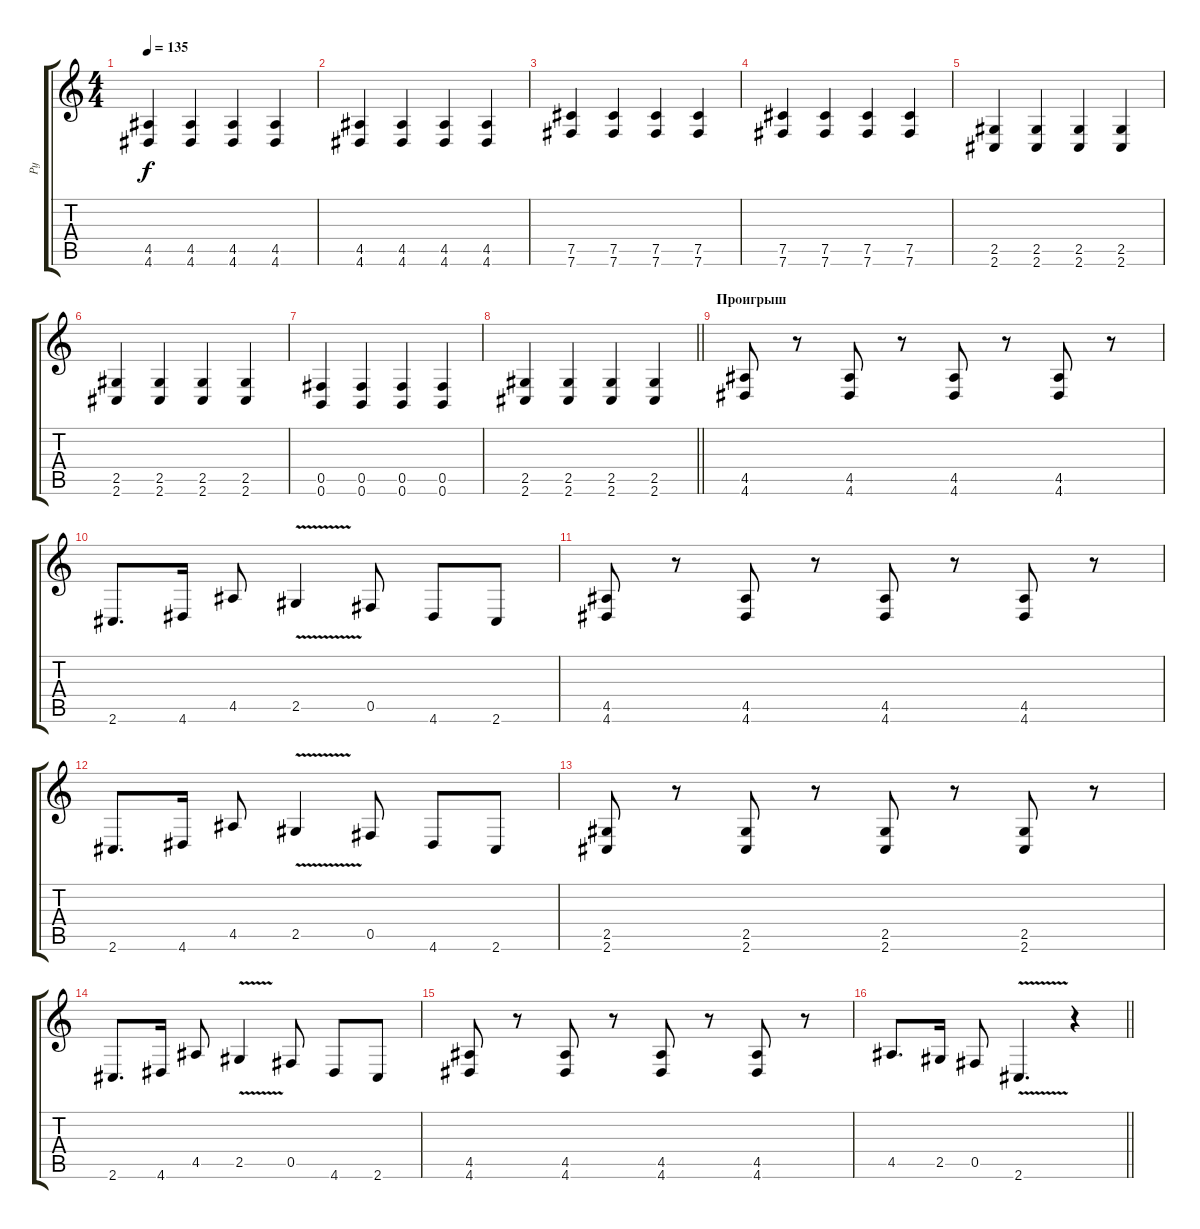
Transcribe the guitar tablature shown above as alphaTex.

\track ("Ру" "Ру") {instrument distortionguitar}
\staff {score tabs}
\tuning (Db4 Ab3 E3 B2 Gb2 B1) {hide}
\ts (4 4)
\tempo 135
\clef g2
\ks c
(4.5 4.6).4{dy f} (4.5 4.6).4 (4.5 4.6).4 (4.5 4.6).4 |
(4.5 4.6).4 (4.5 4.6).4 (4.5 4.6).4 (4.5 4.6).4 |
(7.5 7.6).4 (7.5 7.6).4 (7.5 7.6).4 (7.5 7.6).4 |
(7.5 7.6).4 (7.5 7.6).4 (7.5 7.6).4 (7.5 7.6).4 |
(2.5 2.6).4 (2.5 2.6).4 (2.5 2.6).4 (2.5 2.6).4 |
(2.5 2.6).4 (2.5 2.6).4 (2.5 2.6).4 (2.5 2.6).4 |
(0.5 0.6).4 (0.5 0.6).4 (0.5 0.6).4 (0.5 0.6).4 |
\barLineRight lightlight
(2.5 2.6).4 (2.5 2.6).4 (2.5 2.6).4 (2.5 2.6).4 |
\section ("" "Проигрыш")
(4.5 4.6).8 r.8 (4.5 4.6).8 r.8 (4.5 4.6).8 r.8 (4.5 4.6).8 r.8 |
2.6.8{d} 4.6.16 4.5.8 2.5{v}.4 0.5.8 4.6.8 2.6.8 |
(4.5 4.6).8 r.8 (4.5 4.6).8 r.8 (4.5 4.6).8 r.8 (4.5 4.6).8 r.8 |
2.6.8{d} 4.6.16 4.5.8 2.5{v}.4 0.5.8 4.6.8 2.6.8 |
(2.5 2.6).8 r.8 (2.5 2.6).8 r.8 (2.5 2.6).8 r.8 (2.5 2.6).8 r.8 |
2.6.8{d} 4.6.16 4.5.8 2.5{v}.4 0.5.8 4.6.8 2.6.8 |
(4.5 4.6).8 r.8 (4.5 4.6).8 r.8 (4.5 4.6).8 r.8 (4.5 4.6).8 r.8 |
\barLineRight lightlight
4.5.8{d} 2.5.16 0.5.8 2.6{v}.4{d} r.4
